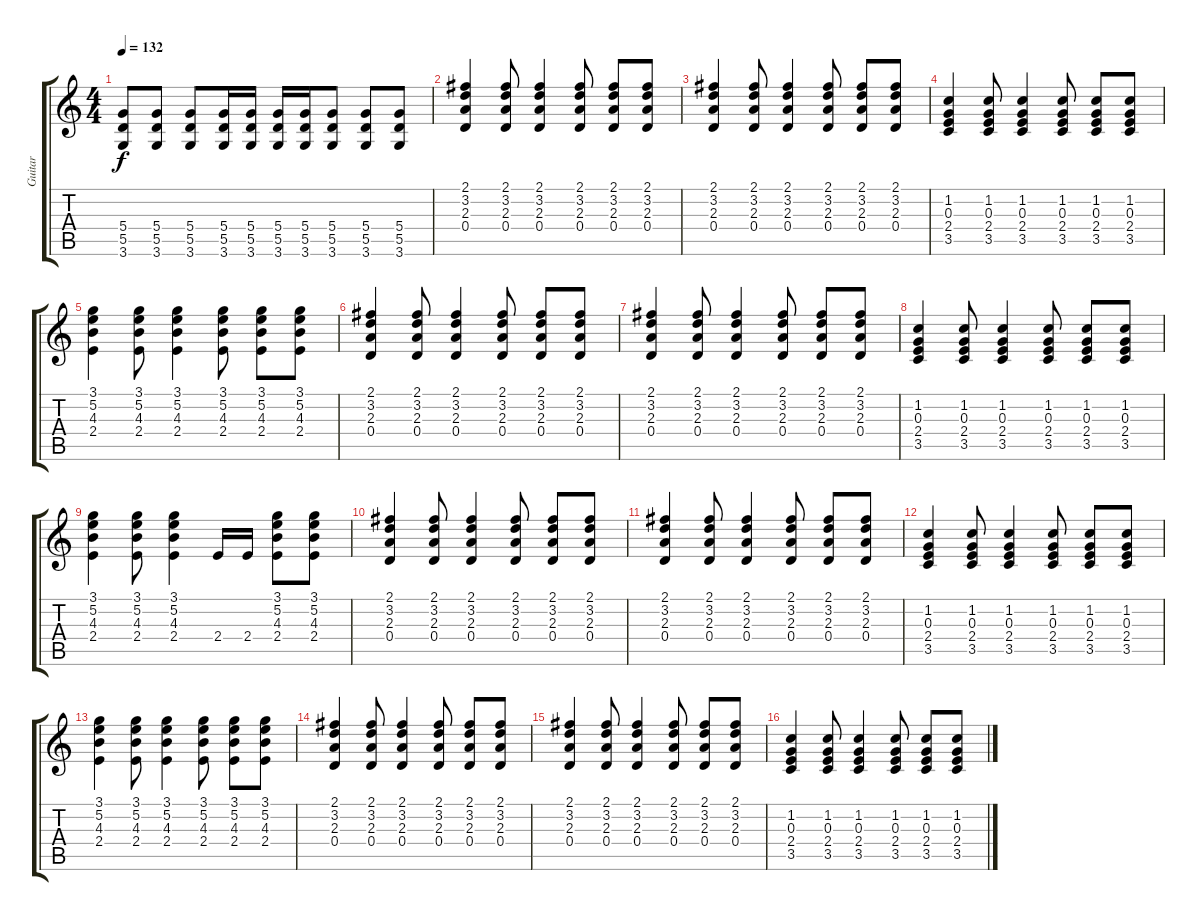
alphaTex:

\track ("Guitar" "Guitar") {instrument distortionguitar}
\staff {score tabs}
\tuning (E4 B3 G3 D3 A2 E2) {hide}
\ts (4 4)
\tempo 132
\clef g2
\ks c
(5.4 5.5 3.6).8{dy f} (5.4 5.5 3.6).8 (5.4 5.5 3.6).8 (5.4 5.5 3.6).16 (5.4 5.5 3.6).16 (5.4 5.5 3.6).16 (5.4 5.5 3.6).16 (5.4 5.5 3.6).8 (5.4 5.5 3.6).8 (5.4 5.5 3.6).8 |
(2.1 3.2 2.3 0.4).4 (2.1 3.2 2.3 0.4).8 (2.1 3.2 2.3 0.4).4 (2.1 3.2 2.3 0.4).8 (2.1 3.2 2.3 0.4).8 (2.1 3.2 2.3 0.4).8 |
(2.1 3.2 2.3 0.4).4 (2.1 3.2 2.3 0.4).8 (2.1 3.2 2.3 0.4).4 (2.1 3.2 2.3 0.4).8 (2.1 3.2 2.3 0.4).8 (2.1 3.2 2.3 0.4).8 |
(1.2 0.3 2.4 3.5).4 (1.2 0.3 2.4 3.5).8 (1.2 0.3 2.4 3.5).4 (1.2 0.3 2.4 3.5).8 (1.2 0.3 2.4 3.5).8 (1.2 0.3 2.4 3.5).8 |
(3.1 5.2 4.3 2.4).4 (3.1 5.2 4.3 2.4).8 (3.1 5.2 4.3 2.4).4 (3.1 5.2 4.3 2.4).8 (3.1 5.2 4.3 2.4).8 (3.1 5.2 4.3 2.4).8 |
(2.1 3.2 2.3 0.4).4 (2.1 3.2 2.3 0.4).8 (2.1 3.2 2.3 0.4).4 (2.1 3.2 2.3 0.4).8 (2.1 3.2 2.3 0.4).8 (2.1 3.2 2.3 0.4).8 |
(2.1 3.2 2.3 0.4).4 (2.1 3.2 2.3 0.4).8 (2.1 3.2 2.3 0.4).4 (2.1 3.2 2.3 0.4).8 (2.1 3.2 2.3 0.4).8 (2.1 3.2 2.3 0.4).8 |
(1.2 0.3 2.4 3.5).4 (1.2 0.3 2.4 3.5).8 (1.2 0.3 2.4 3.5).4 (1.2 0.3 2.4 3.5).8 (1.2 0.3 2.4 3.5).8 (1.2 0.3 2.4 3.5).8 |
(3.1 5.2 4.3 2.4).4 (3.1 5.2 4.3 2.4).8 (3.1 5.2 4.3 2.4).4 2.4.16 2.4.16 (3.1 5.2 4.3 2.4).8 (3.1 5.2 4.3 2.4).8 |
(2.1 3.2 2.3 0.4).4 (2.1 3.2 2.3 0.4).8 (2.1 3.2 2.3 0.4).4 (2.1 3.2 2.3 0.4).8 (2.1 3.2 2.3 0.4).8 (2.1 3.2 2.3 0.4).8 |
(2.1 3.2 2.3 0.4).4 (2.1 3.2 2.3 0.4).8 (2.1 3.2 2.3 0.4).4 (2.1 3.2 2.3 0.4).8 (2.1 3.2 2.3 0.4).8 (2.1 3.2 2.3 0.4).8 |
(1.2 0.3 2.4 3.5).4 (1.2 0.3 2.4 3.5).8 (1.2 0.3 2.4 3.5).4 (1.2 0.3 2.4 3.5).8 (1.2 0.3 2.4 3.5).8 (1.2 0.3 2.4 3.5).8 |
(3.1 5.2 4.3 2.4).4 (3.1 5.2 4.3 2.4).8 (3.1 5.2 4.3 2.4).4 (3.1 5.2 4.3 2.4).8 (3.1 5.2 4.3 2.4).8 (3.1 5.2 4.3 2.4).8 |
(2.1 3.2 2.3 0.4).4 (2.1 3.2 2.3 0.4).8 (2.1 3.2 2.3 0.4).4 (2.1 3.2 2.3 0.4).8 (2.1 3.2 2.3 0.4).8 (2.1 3.2 2.3 0.4).8 |
(2.1 3.2 2.3 0.4).4 (2.1 3.2 2.3 0.4).8 (2.1 3.2 2.3 0.4).4 (2.1 3.2 2.3 0.4).8 (2.1 3.2 2.3 0.4).8 (2.1 3.2 2.3 0.4).8 |
(1.2 0.3 2.4 3.5).4 (1.2 0.3 2.4 3.5).8 (1.2 0.3 2.4 3.5).4 (1.2 0.3 2.4 3.5).8 (1.2 0.3 2.4 3.5).8 (1.2 0.3 2.4 3.5).8
